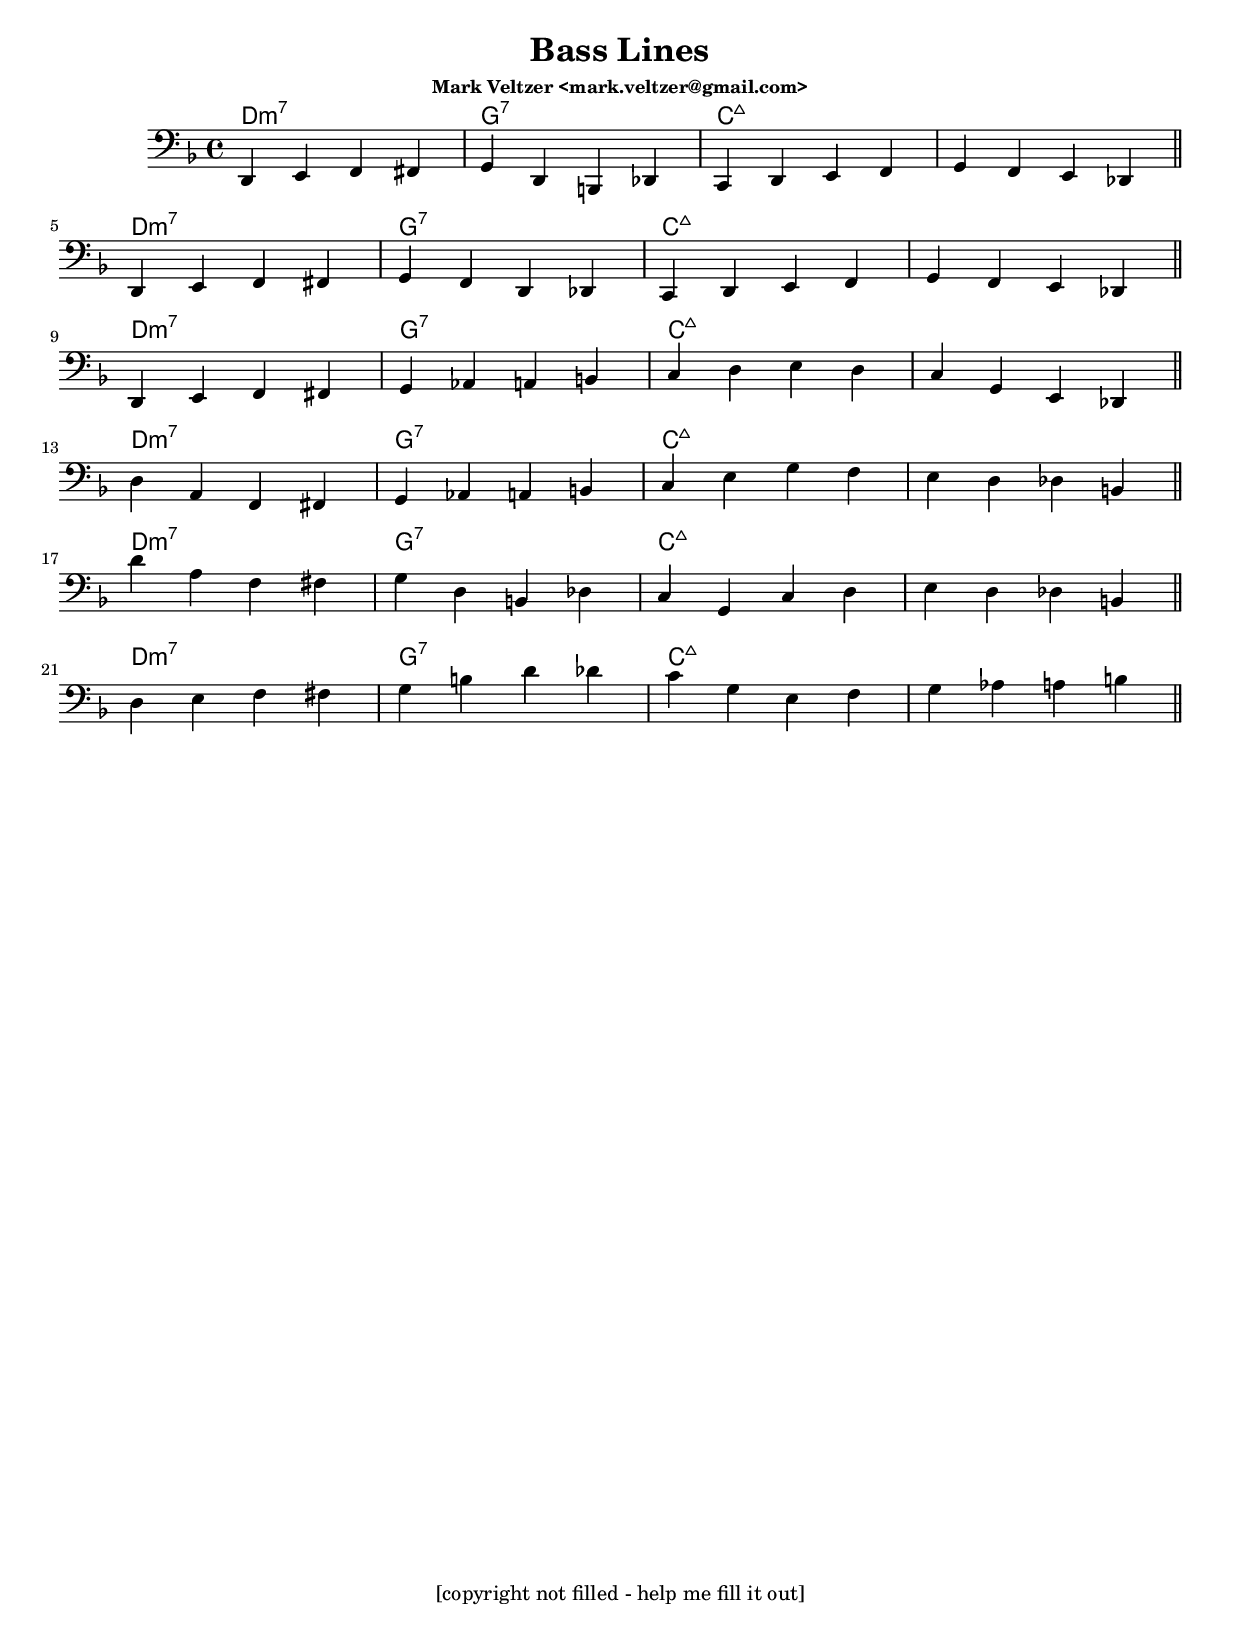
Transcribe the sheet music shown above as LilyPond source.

\include "src/include/common.lyi"
\header {
	title="Bass Lines"
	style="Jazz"

	completion="5"
}

%{
	TODO:
%}

\score {
<<
\chords {
	\set chordChanges = ##t
	d1:min7 | g1:7 | c1:maj7 | c1:maj7 \bar "||" \break
	d1:min7 | g1:7 | c1:maj7 | c1:maj7 \bar "||" \break
	d1:min7 | g1:7 | c1:maj7 | c1:maj7 \bar "||" \break
	d1:min7 | g1:7 | c1:maj7 | c1:maj7 \bar "||" \break
	d1:min7 | g1:7 | c1:maj7 | c1:maj7 \bar "||" \break
	d1:min7 | g1:7 | c1:maj7 | c1:maj7 \bar "||" \break
}
\new Voice="melody" {
	\time 4/4
	\key f \major
	\clef bass
	\relative c, {

		d4 e f fis | g d b des | c d e f | g f e des |
		d4 e f fis | g f d des | c d e f | g f e des |
		d4 e f fis | g aes a b | c d e d | c g e des |
		d'4 a f fis | g aes a b | c e g f | e d des b |
		d'4 a f fis | g d b des | c g c d | e d des b |
		d4 e f fis | g b d des | c g e f | g aes a b |

	}
}
>>
	\midi {
		\context {
			\Score
			tempoWholesPerMinute = #(ly:make-moment 130 4)
		}
	}
	\layout {}
}
